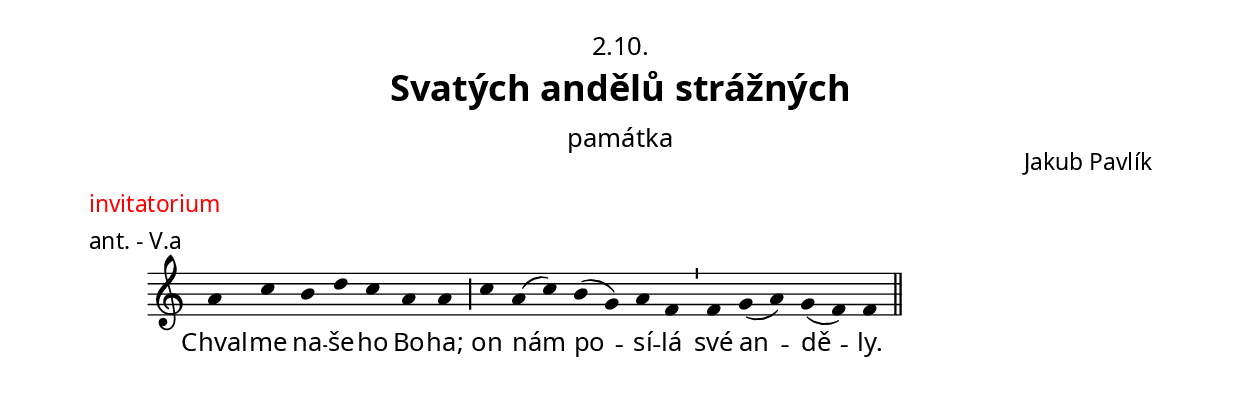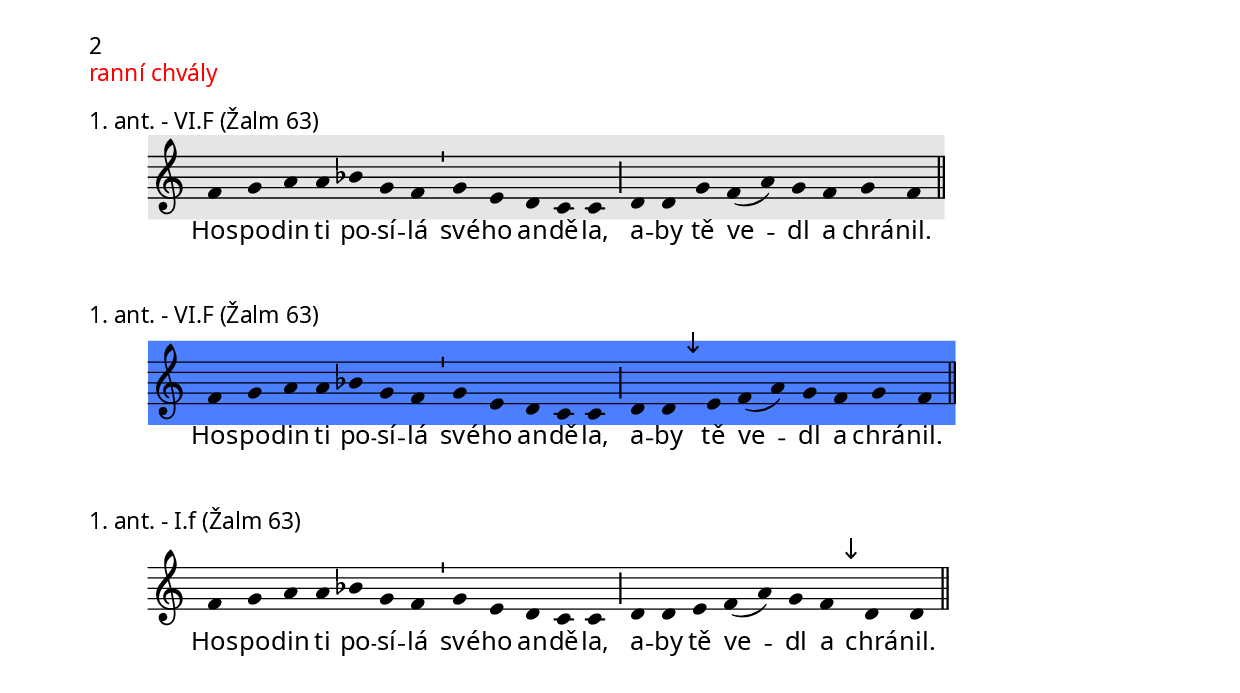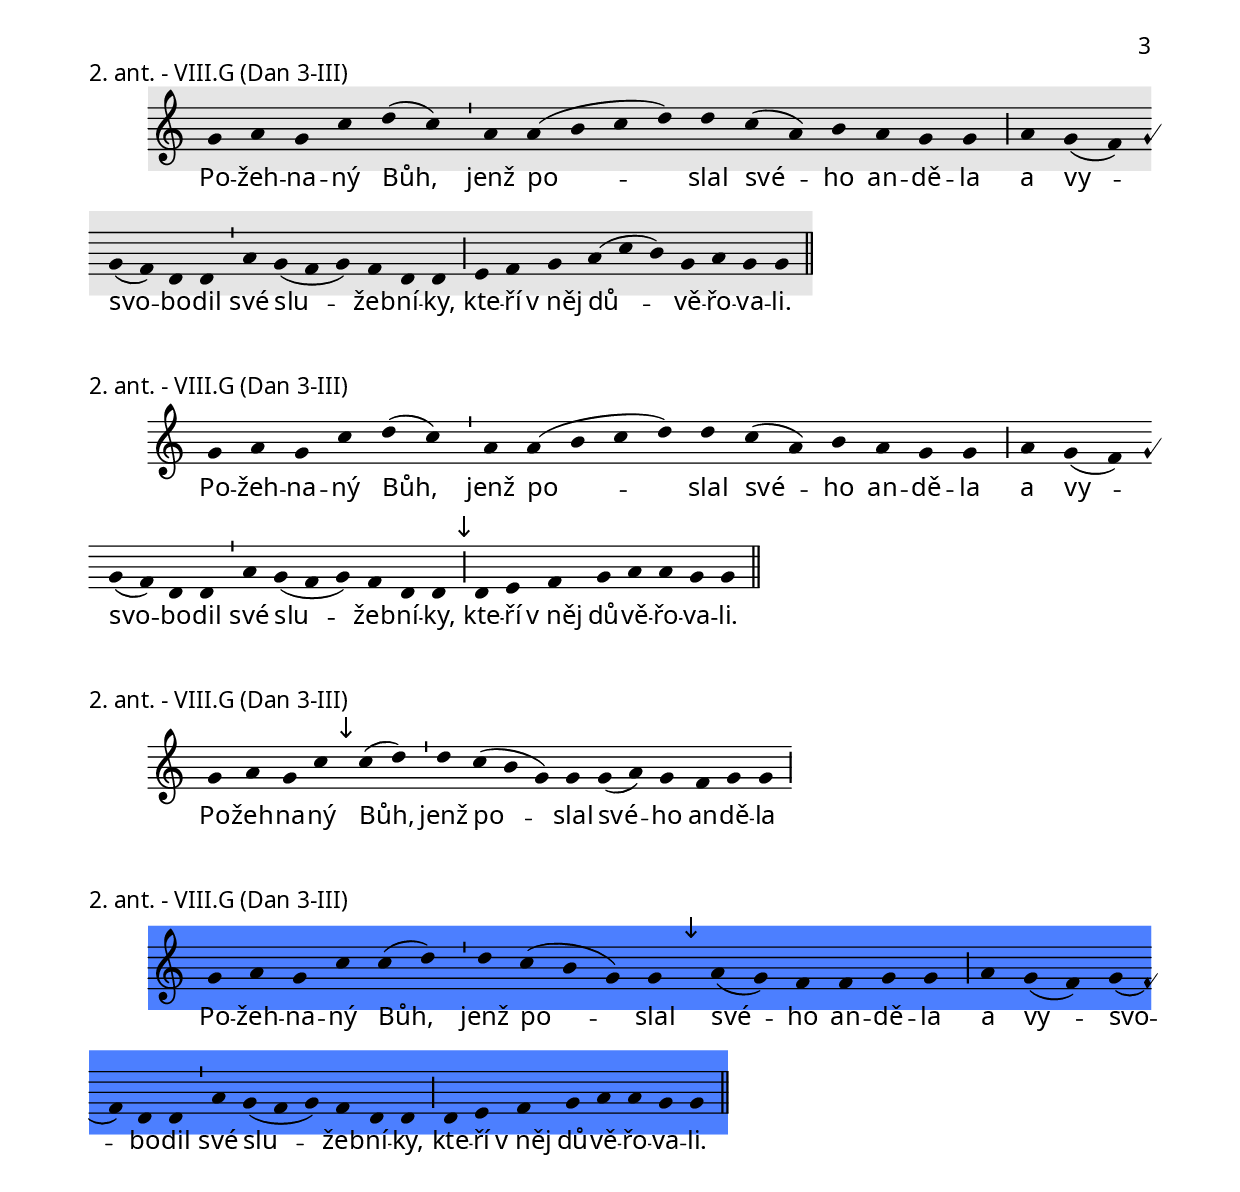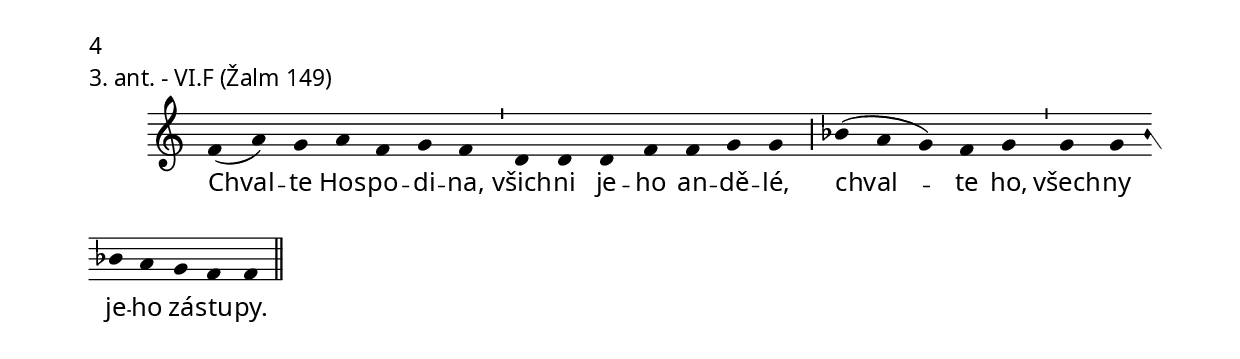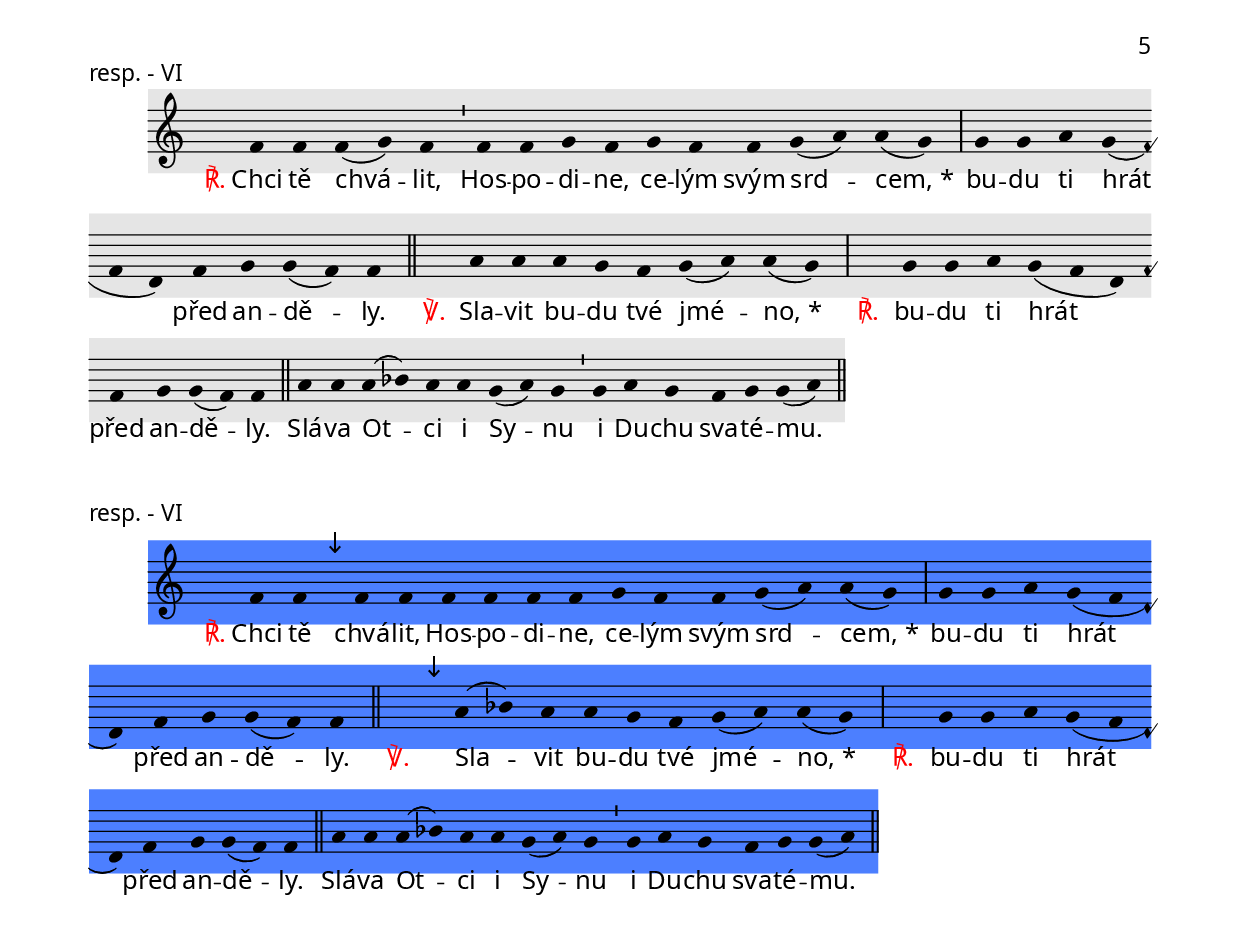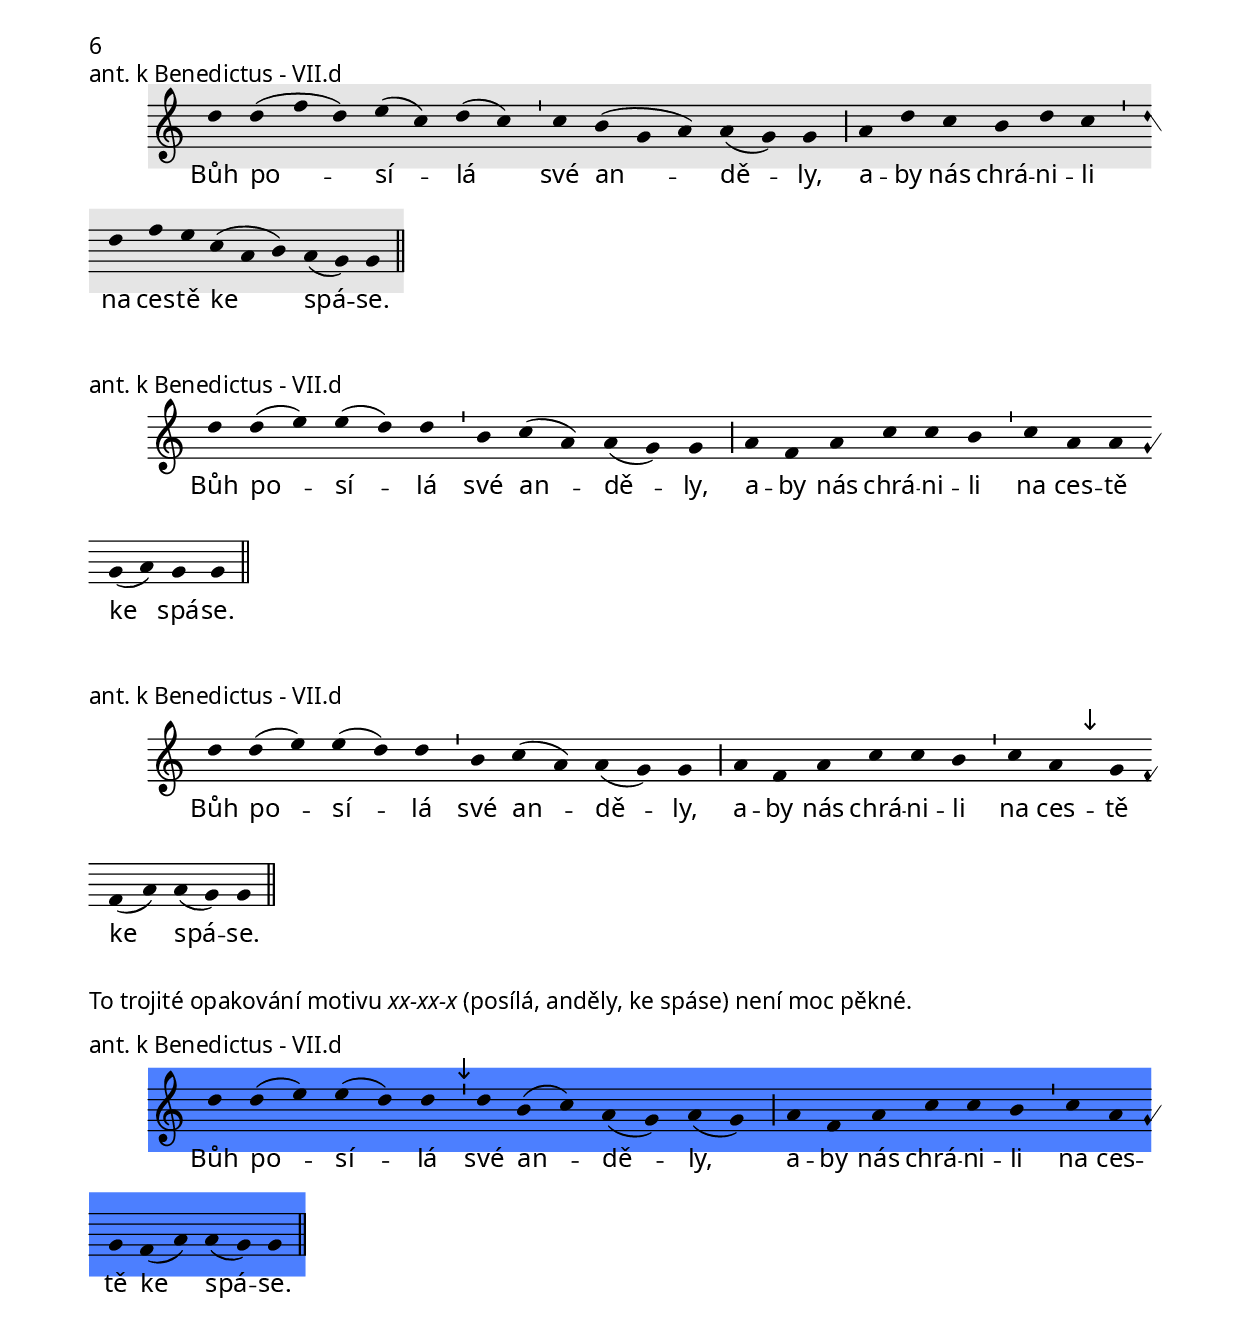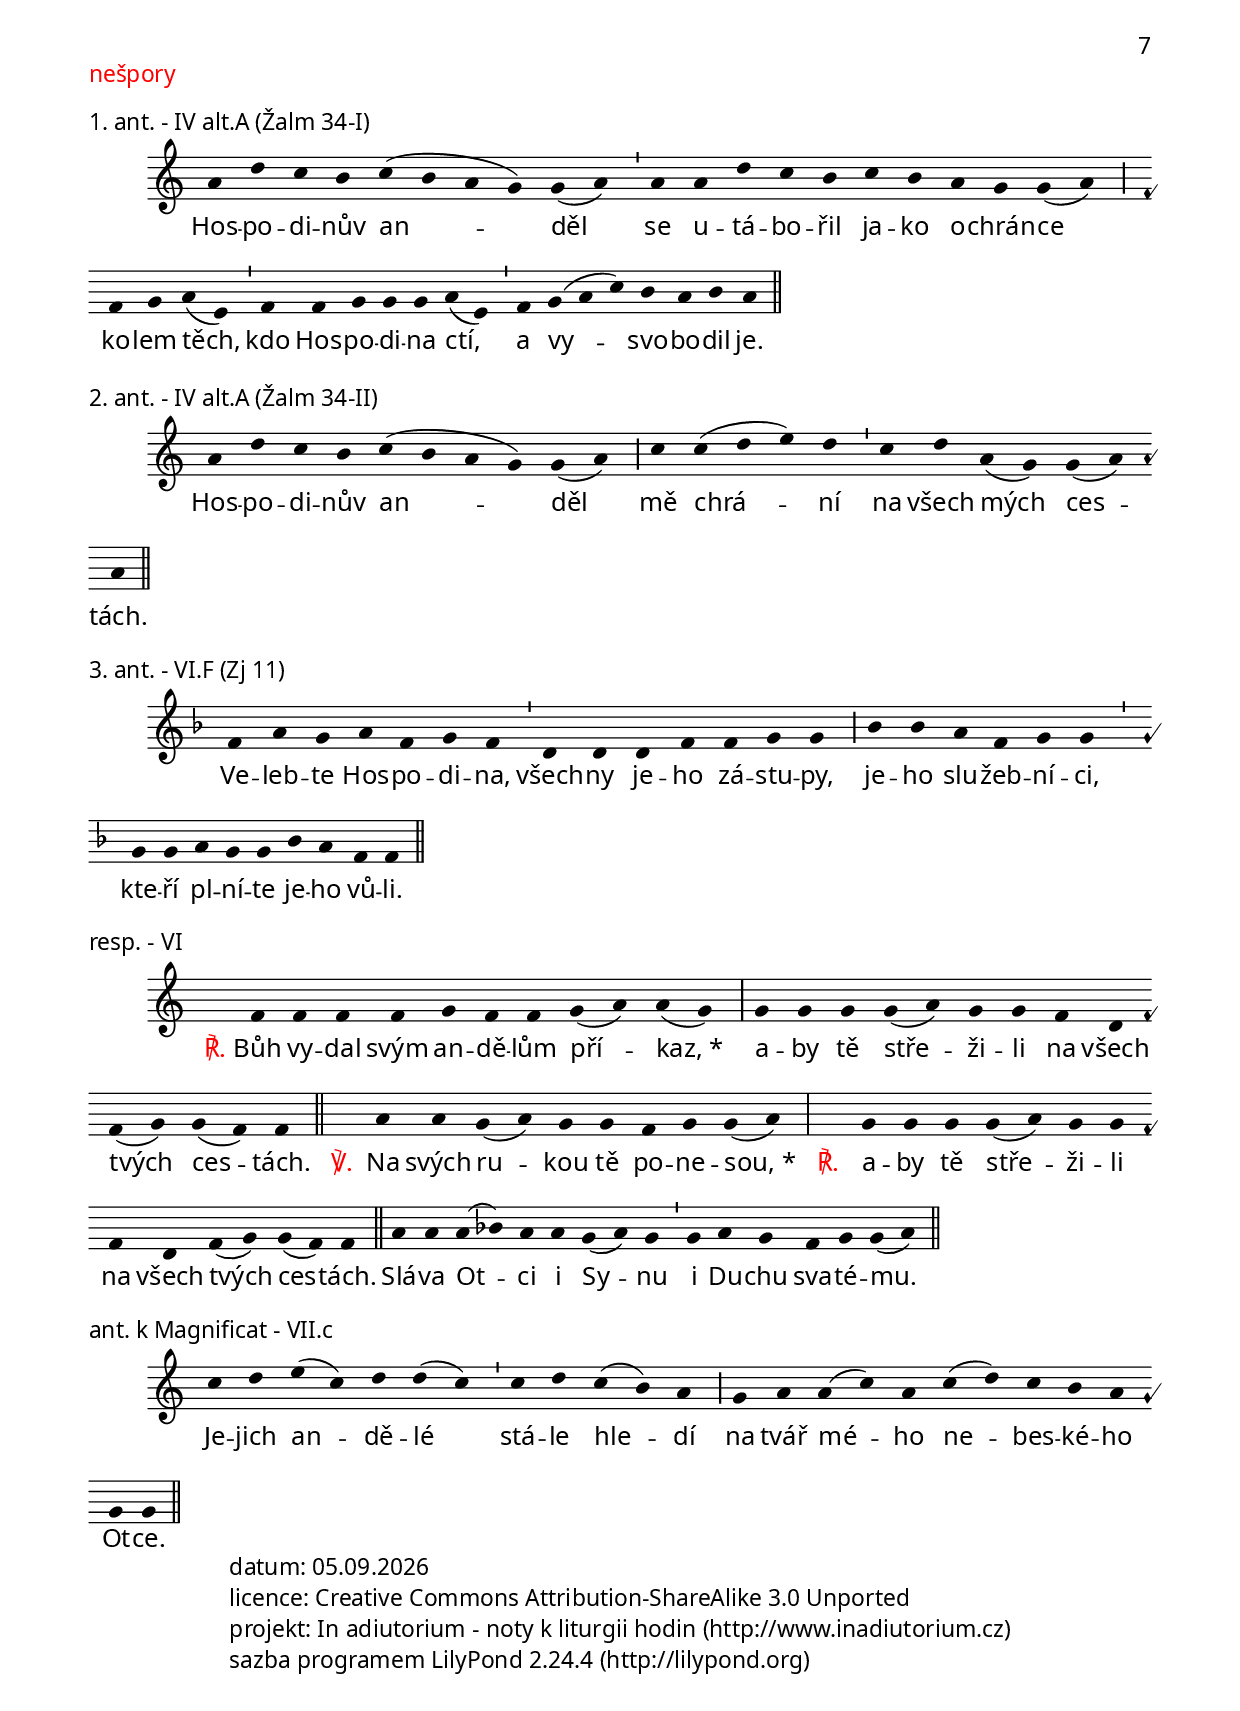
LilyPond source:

\version "2.15.40"

\include "../spolecne.ly"
\include "../dilyresponsorii.ly"

\header {
  title = \markup\titleSvatek
            "Svatých andělů strážných"
            památka
            2.10.
  composer = "Jakub Pavlík"
}

\markup {\nadpisHodinka {"invitatorium"}}

\score {
  \relative c'' {
    \choralniRezim
    a4 c b d c a a \barMaior
    c a( c) b( g) a f \barMin f g( a) g( f) f \barFinalis
  }
  \addlyrics {
    Chval -- me na -- še -- ho Bo -- ha;
    on nám po -- sí -- lá své an -- dě -- ly.
  }
  \header {
    quid = "ant."
    modus = "V"
    differentia = "a"
    psalmus = ""
    placet = "nezpěvná"
    id = "invit"
    piece = \markup {\sestavTitulekBezZalmu}
  }
}

\pageBreak

\markup {\nadpisHodinka {"ranní chvály"}}

\score {
  \relative c' {
    \zvyraznovacSedy
    \choralniRezim
    f4 g a a bes g f \barMin g e d c c \barMaior
    d d g f( a) g f g f \barFinalis
  }
  \addlyrics {
    Hos -- po -- din ti po -- sí -- lá své -- ho an -- dě -- la,
    a -- by tě ve -- dl a chrá -- nil.
  }
  \header {
    quid = "1. ant."
    modus = "VI"
    differentia = "F"
    psalmus = "Žalm 63"
    id = "rch-a1"
    piece = \markup {\sestavTitulek}
  }
}

\score {
  \relative c' {
    \zvyraznovacModry
    \choralniRezim
    f4 g a a bes g f \barMin g e d c c \barMaior
    d d \mark\sipka e f( a) g f g f \barFinalis
  }
  \addlyrics {
    Hos -- po -- din ti po -- sí -- lá své -- ho an -- dě -- la,
    a -- by tě ve -- dl a chrá -- nil.
  }
  \header {
    quid = "1. ant."
    modus = "VI"
    differentia = "F"
    psalmus = "Žalm 63"
    id = "rch-a1"
    piece = \markup {\sestavTitulek}
  }
}

\score {
  \relative c' {
    \choralniRezim
    f4 g a a bes g f \barMin g e d c c \barMaior
    d d e f( a) g f \mark\sipka d d \barFinalis
  }
  \addlyrics {
    Hos -- po -- din ti po -- sí -- lá své -- ho an -- dě -- la,
    a -- by tě ve -- dl a chrá -- nil.
  }
  \header {
    quid = "1. ant."
    modus = "I"
    differentia = "f"
    psalmus = "Žalm 63"
    id = "rch-a1"
    piece = \markup {\sestavTitulek}
  }
}

\pageBreak

\score {
  \relative c'' {
    \zvyraznovacSedy
    \choralniRezim
    g4 a g c d( c) \barMin
    a a( b c d) d c( a) b a g g \barMaior
    a g( f) g( f) d d \barMin a' g( f g) f d d \barMaior
    e f g a( c b) g a g g \barFinalis
  }
  \addlyrics {
    Po -- žeh -- na -- ný Bůh,
    jenž po -- slal své -- ho an -- dě -- la
    a vy -- svo -- bo -- dil své slu -- žeb -- ní -- ky,
    kte -- ří v_něj dů -- vě -- řo -- va -- li.
  }
  \header {
    quid = "2. ant."
    modus = "VIII"
    differentia = "G"
    psalmus = "Dan 3-III"
    placet = "_kteří_ ať nezačíná na e"
    id = "rch-a2"
    piece = \markup {\sestavTitulek}
  }
}

\score {
  \relative c'' {
    \choralniRezim
    g4 a g c d( c) \barMin
    a a( b c d) d c( a) b a g g \barMaior
    a g( f) g( f) d d \barMin a' g( f g) f d d \barMaior
    \mark\sipka d e f g a a g g \barFinalis
  }
  \addlyrics {
    Po -- žeh -- na -- ný Bůh,
    jenž po -- slal své -- ho an -- dě -- la
    a vy -- svo -- bo -- dil své slu -- žeb -- ní -- ky,
    kte -- ří v_něj dů -- vě -- řo -- va -- li.
  }
  \header {
    quid = "2. ant."
    modus = "VIII"
    differentia = "G"
    psalmus = "Dan 3-III"
    id = "rch-a2"
    piece = \markup {\sestavTitulek}
  }
}

\score {
  \relative c'' {
    \choralniRezim
    g4 a g c \mark\sipka c( d) \barMin
    d c( b g) g g( a) g f g g \barMaior
  }
  \addlyrics {
    Po -- žeh -- na -- ný Bůh,
    jenž po -- slal své -- ho an -- dě -- la
    a vy -- svo -- bo -- dil své slu -- žeb -- ní -- ky,
    kte -- ří v_něj dů -- vě -- řo -- va -- li.
  }
  \header {
    quid = "2. ant."
    modus = "VIII"
    differentia = "G"
    psalmus = "Dan 3-III"
    id = "rch-a2"
    piece = \markup {\sestavTitulek}
  }
}

\score {
  \relative c'' {
    \zvyraznovacModry
    \choralniRezim
    g4 a g c c( d) \barMin
    d c( b g) g \mark\sipka a( g) f f g g \barMaior
    a g( f) g( f) d d \barMin a' g( f g) f d d \barMaior
    d e f g a a g g \barFinalis
  }
  \addlyrics {
    Po -- žeh -- na -- ný Bůh,
    jenž po -- slal své -- ho an -- dě -- la
    a vy -- svo -- bo -- dil své slu -- žeb -- ní -- ky,
    kte -- ří v_něj dů -- vě -- řo -- va -- li.
  }
  \header {
    quid = "2. ant."
    modus = "VIII"
    differentia = "G"
    psalmus = "Dan 3-III"
    id = "rch-a2"
    piece = \markup {\sestavTitulek}
  }
}

\pageBreak

\score {
  \relative c' {
    \choralniRezim
    f4( a) g a f g f \barMin
    d d d f f g g \barMaior
    bes( a g) f g \barMin
    g g bes a g f f \barFinalis
  }
  \addlyrics {
    Chval -- te Hos -- po -- di -- na,
    všich -- ni je -- ho an -- dě -- lé,
    chval -- te ho,
    všech -- ny je -- ho zá -- stu -- py.
  }
  \header {
    quid = "3. ant."
    modus = "VI"
    differentia = "F"
    psalmus = "Žalm 149"
    id = "rch-a3"
    piece = \markup {\sestavTitulek}
  }
}

\pageBreak

\score {
  \relative c' {
    \zvyraznovacSedy
    \choralniRezim

    % R
    \neviditelna f
    f4 f f( g) f \barMin f f g f g f f g( a) a( g) \barMax
    g g a g( f d) f g g( f) f \barFinalis
    % V
    \neviditelna a
    a4 a a g f g( a) a( g) \barMax
    % R
    \neviditelna a
    g g a g( f d) f g g( f) f \barFinalis
    % Slava
    \respVIdoxologie \barFinalis
  }
  \addlyrics {
    \Response Chci tě chvá -- lit, Hos -- po -- di -- ne,
    ce -- lým svým srd -- cem,_*
    bu -- du ti hrát před an -- dě -- ly.
    \Verse Sla -- vit bu -- du tvé jmé -- no,_*
    \Response bu -- du ti hrát před an -- dě -- ly.
    \textRespDoxologie
  }
  \header {
    quid = "resp."
    modus = "VI"
    placet = "zjednodušit první část repetendy"
    id = "rch-r"
    piece = \markup {\sestavTitulekResp}
  }
}

\score {
  \relative c' {
    \zvyraznovacModry
    \choralniRezim

    % R
    \neviditelna f
    f4 f \mark\sipka f f f f f f g f f g( a) a( g) \barMax
    g g a g( f d) f g g( f) f \barFinalis
    % V
    \neviditelna a
    \mark\sipka a4( bes) a a g f g( a) a( g) \barMax
    % R
    \neviditelna a
    g g a g( f d) f g g( f) f \barFinalis
    % Slava
    \respVIdoxologie \barFinalis
  }
  \addlyrics {
    \Response Chci tě chvá -- lit, Hos -- po -- di -- ne,
    ce -- lým svým srd -- cem,_*
    bu -- du ti hrát před an -- dě -- ly.
    \Verse Sla -- vit bu -- du tvé jmé -- no,_*
    \Response bu -- du ti hrát před an -- dě -- ly.
    \textRespDoxologie
  }
  \header {
    quid = "resp."
    modus = "VI"
    id = "rch-r"
    piece = \markup {\sestavTitulekResp}
  }
}

\pageBreak

\score {
  \relative c'' {
    \zvyraznovacSedy
    \choralniRezim
    d4 d( f d) e( c) d( c) \barMin c b( g a) a( g) g \barMaior
    a d c b d c \barMin d f e c( a b) a( g) g \barFinalis
  }
  \addlyrics {
    Bůh po -- sí -- lá své an -- dě -- ly,
    a -- by nás chrá -- ni -- li na ces -- tě ke spá -- se.
  }
  \header {
    quid = "ant. k Benedictus"
    modus = "VII"
    differentia = "d"
    psalmus = ""
    id = "rch-aben"
    piece = \markup {\sestavTitulekBezZalmu}
  }
}

\score {
  \relative c'' {
    \choralniRezim
    d4 d( e) e( d) d \barMin
    b c( a) a( g) g \barMaior
    a f a c c b \barMin
    c a a g( a) g g \barFinalis
  }
  \addlyrics {
    Bůh po -- sí -- lá
    své an -- dě -- ly,
    a -- by nás chrá -- ni -- li
    na ces -- tě ke spá -- se.
  }
  \header {
    quid = "ant. k Benedictus"
    modus = "VII"
    differentia = "d"
    psalmus = ""
    id = "rch-aben"
    piece = \markup {\sestavTitulekBezZalmu}
  }
}

\score {
  \relative c'' {
    \choralniRezim
    d4 d( e) e( d) d \barMin
    b c( a) a( g) g \barMaior
    a f a c c b \barMin
    c a \mark\sipka g f( a) a( g) g \barFinalis
  }
  \addlyrics {
    Bůh po -- sí -- lá
    své an -- dě -- ly,
    a -- by nás chrá -- ni -- li
    na ces -- tě ke spá -- se.
  }
  \header {
    quid = "ant. k Benedictus"
    modus = "VII"
    differentia = "d"
    psalmus = ""
    id = "rch-aben"
    piece = \markup {\sestavTitulekBezZalmu}
  }
}

\markup\justify{
  To trojité opakování motivu \italic{xx-xx-x} (posílá, anděly, ke spáse)
  není moc pěkné.
}

\score {
  \relative c'' {
    \zvyraznovacModry
    \choralniRezim
    d4 d( e) e( d) d \barMin
    \mark\sipka d b( c) a( g) a( g) \barMaior
    a f a c c b \barMin
    c a g f( a) a( g) g \barFinalis
  }
  \addlyrics {
    Bůh po -- sí -- lá
    své an -- dě -- ly,
    a -- by nás chrá -- ni -- li
    na ces -- tě ke spá -- se.
  }
  \header {
    quid = "ant. k Benedictus"
    modus = "VII"
    differentia = "d"
    psalmus = ""
    id = "rch-aben"
    piece = \markup {\sestavTitulekBezZalmu}
  }
}

\pageBreak

\markup {\nadpisHodinka {"nešpory"}}

\score {
  \relative c'' {
    \choralniRezim
    a4 d c b c( b a g) g( a) \barMin
    a a d c b c b a g g( a) \barMaior
    f g a( e) \barMin f f g g g a( e) \barMin
    f g( a c) b a b a \barFinalis
  }
  \addlyrics {
    Hos -- po -- di -- nův an -- děl
    se u -- tá -- bo -- řil ja -- ko o -- chrán -- ce
    ko -- lem těch, kdo Hos -- po -- di -- na ctí,
    a vy -- svo -- bo -- dil je.
  }
  \header {
    quid = "1. ant."
    modus = "IV alt"
    differentia = "A"
    psalmus = "Žalm 34-I"
    id = "ne-a1"
    piece = \markup {\sestavTitulek}
  }
}

\score {
  \relative c'' {
    \choralniRezim
    a4 d c b c( b a g) g( a) \barMaior
    c c( d e) d \barMin
    c d a( g) g( a) a \barFinalis
  }
  \addlyrics {
    Hos -- po -- di -- nův an -- děl
    mě chrá -- ní
    na všech mých ces -- tách.
  }
  \header {
    quid = "2. ant."
    modus = "IV alt"
    differentia = "A"
    psalmus = "Žalm 34-II"
    placet = "doslovná citace výrazného motivu předchozí antifony je nepěkná"
    id = "ne-a2"
    piece = \markup {\sestavTitulek}
  }
}

\score {
  \relative c' {
    \choralniRezim
    \key f \major
    f4 a g a f g f \barMin
    d d d f f g g \barMaior
    bes bes a f g g \barMin
    g g a g g bes a f f \barFinalis
  }
  \addlyrics {
    Ve -- leb -- te Hos -- po -- di -- na,
    všech -- ny je -- ho zá -- stu -- py,
    je -- ho slu -- žeb -- ní -- ci,
    kte -- ří pl -- ní -- te je -- ho vů -- li.
  }
  \header {
    quid = "3. ant."
    modus = "VI"
    differentia = "F"
    psalmus = "Zj 11"
    id = "ne-a3"
    fons = "melodie: podle zde, r.ch., 3. ant."
    piece = \markup {\sestavTitulek}
  }
}

\score {
  \relative c' {
    \choralniRezim

    % R
    \neviditelna f
    f4 f f f g f f g( a) a( g) \barMax
    g g g g( a) g g f d f( g) g( f) f \barFinalis
    % V
    \neviditelna a
    a4 a g( a) g g f g g( a) \barMax
    % R
    \neviditelna a
    g g g g( a) g g f d f( g) g( f) f \barFinalis
    % Slava
    \respVIdoxologie \barFinalis
  }
  \addlyrics {
    \Response Bůh vy -- dal svým an -- dě -- lům pří -- kaz,_*
    a -- by tě stře -- ži -- li na všech tvých ces -- tách.
    \Verse Na svých ru -- kou tě po -- ne -- sou,_*
    \Response a -- by tě stře -- ži -- li na všech tvých ces -- tách.
    \textRespDoxologie
  }
  \header {
    quid = "resp."
    modus = "VI"
    id = "ne-r"
    piece = \markup {\sestavTitulekResp}
  }
}

\score {
  \relative c'' {
    \choralniRezim
    c4 d e( c) d d( c) \barMin c d c( b) a \barMaior
    g a a( c) a c( d) c b a g g \barFinalis
  }
  \addlyrics {
    Je -- jich an -- dě -- lé stá -- le hle -- dí
    na tvář mé -- ho ne -- bes -- ké -- ho Ot -- ce.
  }
  \header {
    quid = "ant. k Magnificat"
    modus = "VII"
    differentia = "c"
    psalmus = ""
    placet = "druhá půle, konkrétně _nebeského Otce_, se mi nelíbí rytmicky"
    id = "ne-amag"
    piece = \markup {\sestavTitulekBezZalmu}
  }
}
